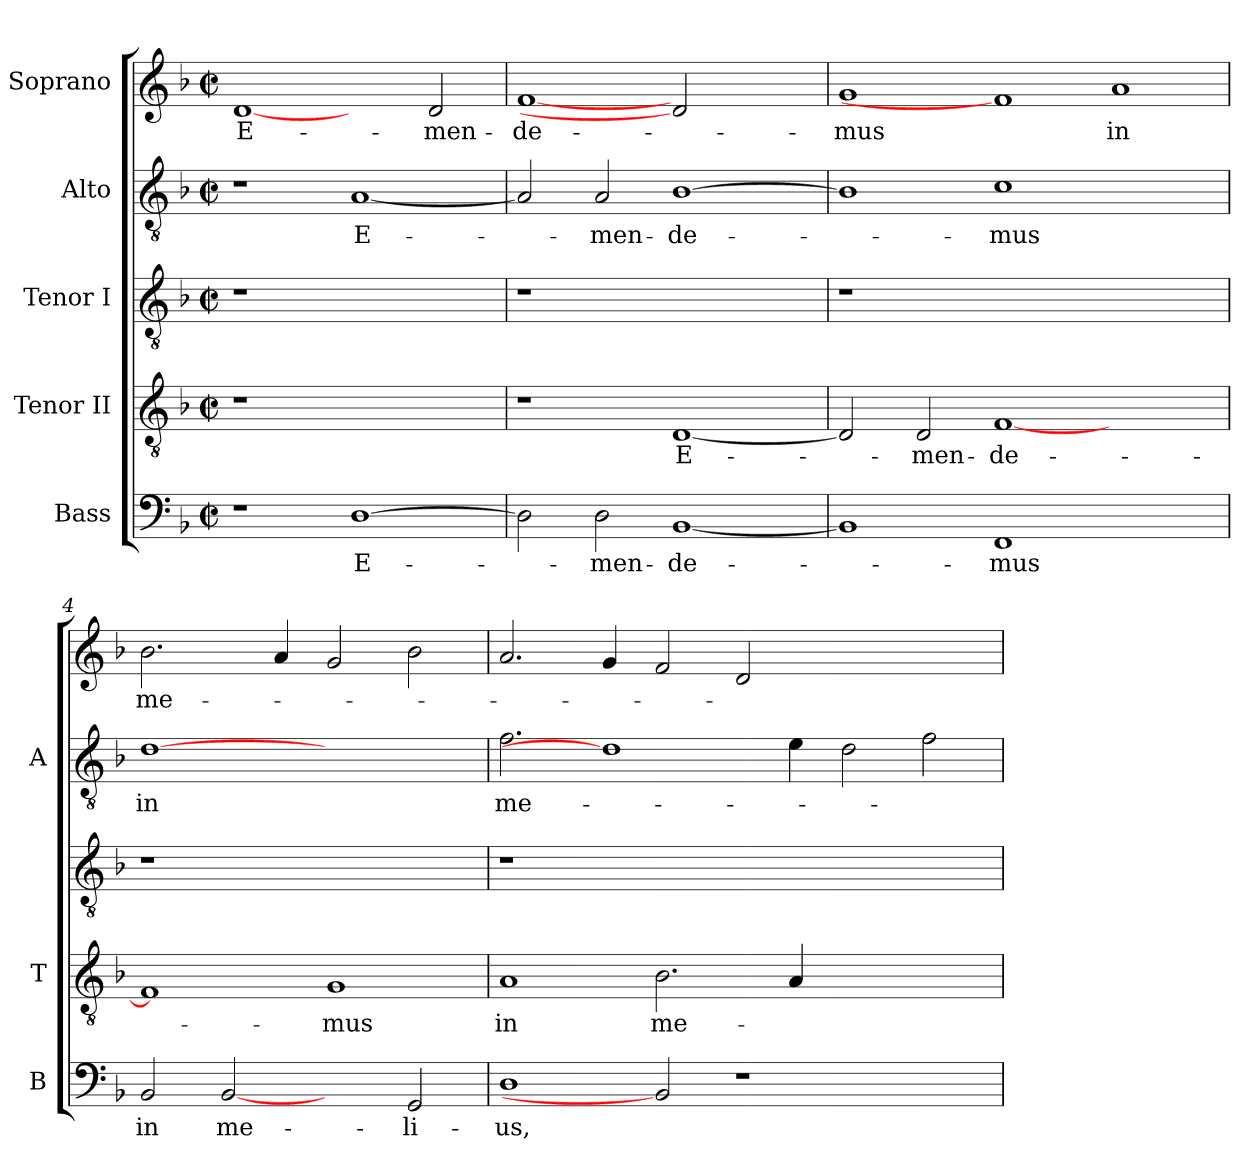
**kern	**text	**kern	**text	**kern	**kern	**text	**kern	**text
*part5	*part5	*part4	*part4	*part3	*part2	*part2	*part1	*part1
*staff5	*staff5	*staff4	*staff4	*staff3	*staff2	*staff2	*staff1	*staff1
*I"Bass	*	*I"Tenor II	*	*I"Tenor I	*I"Alto	*	*I"Soprano	*
*I'B	*	*I'T	*	*	*I'A	*	*	*
!!LO:PB:g=z
*clefF4	*	*clefGv2	*	*clefGv2	*clefGv2	*	*clefG2	*
*k[b-]	*	*k[b-]	*	*k[b-]	*k[b-]	*	*k[b-]	*
*F:	*	*F:	*	*F:	*F:	*	*F:	*
*M2/2	*	*M2/2	*	*M2/2	*M2/2	*	*M2/2	*
*met(c|)	*	*met(c|)	*	*met(c|)	*met(c|)	*	*met(c|)	*
=1	=1	=1	=1	=1	=1	=1	=1	=1
!	!	!LO:N:vis=1	!	!LO:N:vis=1	!	!	!	!
!	!	!	!	!	!	!	!	!LO:LY:b:color=#000000
1r	.	1r	.	1r	1r	.	[1di	E-
!	!LO:LY:b:color=#000000	!	!	!	!	!	!	!
!	!	!	!	!	!	!LO:LY:b:color=#000000	!	!
[>1Di	E-	1ryy	.	1ryy	[<1Ai	E-	2ryy	.
!	!	!	!	!	!	!	!	!LO:LY:b:color=#000000
.	.	.	.	.	.	.	2di/	-men-
=2	=2	=2	=2	=2	=2	=2	=2	=2
!	!	!	!	!LO:N:vis=1	!	!	!	!
!	!	!	!	!	!	!	!	!LO:LY:b:color=#000000
2Di\]	.	1r	.	1r	2Ai/]	.	[1fi	-de-
!	!LO:LY:b:color=#000000	!	!	!	!	!	!	!
!	!	!	!	!	!	!LO:LY:b:color=#000000	!	!
2Di\	-men-	.	.	.	2Ai/	-men-	.	.
!	!LO:LY:b:color=#000000	!	!	!	!	!	!	!
!	!	!	!LO:LY:b:color=#000000	!	!	!	!	!
!	!	!	!	!	!	!LO:LY:b:color=#000000	!	!
[<1BB-i	-de-	[<1Di	E-	1ryy	[>1B-i	-de-	2di]	.
.	.	.	.	.	.	.	2ryy	.
=3	=3	=3	=3	=3	=3	=3	=3	=3
!	!	!	!	!LO:N:vis=1	!	!	!	!
!	!	!	!	!	!	!	!	!LO:LY:b:color=#000000
1BB-i]	.	2Di/]	.	1r	1B-i]	.	1gi	-mus
!	!	!	!LO:LY:b:color=#000000	!	!	!	!	!
.	.	2Di/	-men-	.	.	.	.	.
!	!LO:LY:b:color=#000000	!	!	!	!	!	!	!
!	!	!	!LO:LY:b:color=#000000	!	!	!	!	!
!	!	!	!	!	!	!LO:LY:b:color=#000000	!	!
1FFi	-mus	[<1Fi	-de-	0ryy	1ci	-mus	1fi]	.
!	!	!	!	!	!	!	!	!LO:LY:b:color=#000000
1ryy	.	1ryy	.	.	1ryy	.	1ai	in
=4	=4	=4	=4	=4	=4	=4	=4	=4
!	!LO:LY:b:color=#000000	!	!	!LO:N:vis=1	!	!	!	!
!	!	!	!	!	!	!LO:LY:b:color=#000000	!	!
!	!	!	!	!	!	!	!	!LO:LY:b:color=#000000
2BB-i/	in	1Fi]	.	1r	[1di	in	2.b-i\	me-
!	!LO:LY:b:color=#000000	!	!	!	!	!	!	!
[2BB-i	me-	.	.	.	.	.	.	.
.	.	.	.	.	.	.	4ai/	.
!	!	!	!LO:LY:b:color=#000000	!	!	!	!	!
2ryy	.	1Gi	-mus	1ryy	1ryy	.	2gi/	.
!	!LO:LY:b:color=#000000	!	!	!	!	!	!	!
2GGi/	-li-	.	.	.	.	.	2b-i\	.
!!LO:LB:g=z
=5	=5	=5	=5	=5	=5	=5	=5	=5
!	!LO:LY:b:color=#000000	!	!	!	!	!	!	!
!	!	!	!LO:LY:b:color=#000000	!LO:N:vis=1	!	!	!	!
!	!	!	!	!	!	!LO:LY:b:color=#000000	!	!
1Di	-us,	1Ai	in	1r	2.fi\	me-	2.ai/	.
.	.	.	.	.	1di]	.	4gi/	.
!	!	!	!LO:LY:b:color=#000000	!	!	!	!	!
2BB-i]	.	2.B-i\	me-	0ryy	.	.	2fi/	.
1r	.	.	.	.	.	.	2di/	.
.	.	4Ai/	.	.	4ei\	.	.	.
.	.	1ryy	.	.	2di\	.	1ryy	.
2ryy	.	.	.	.	2fi\	.	.	.
=	=	=	=	=	=	=	=	=
*-	*-	*-	*-	*-	*-	*-	*-	*-
